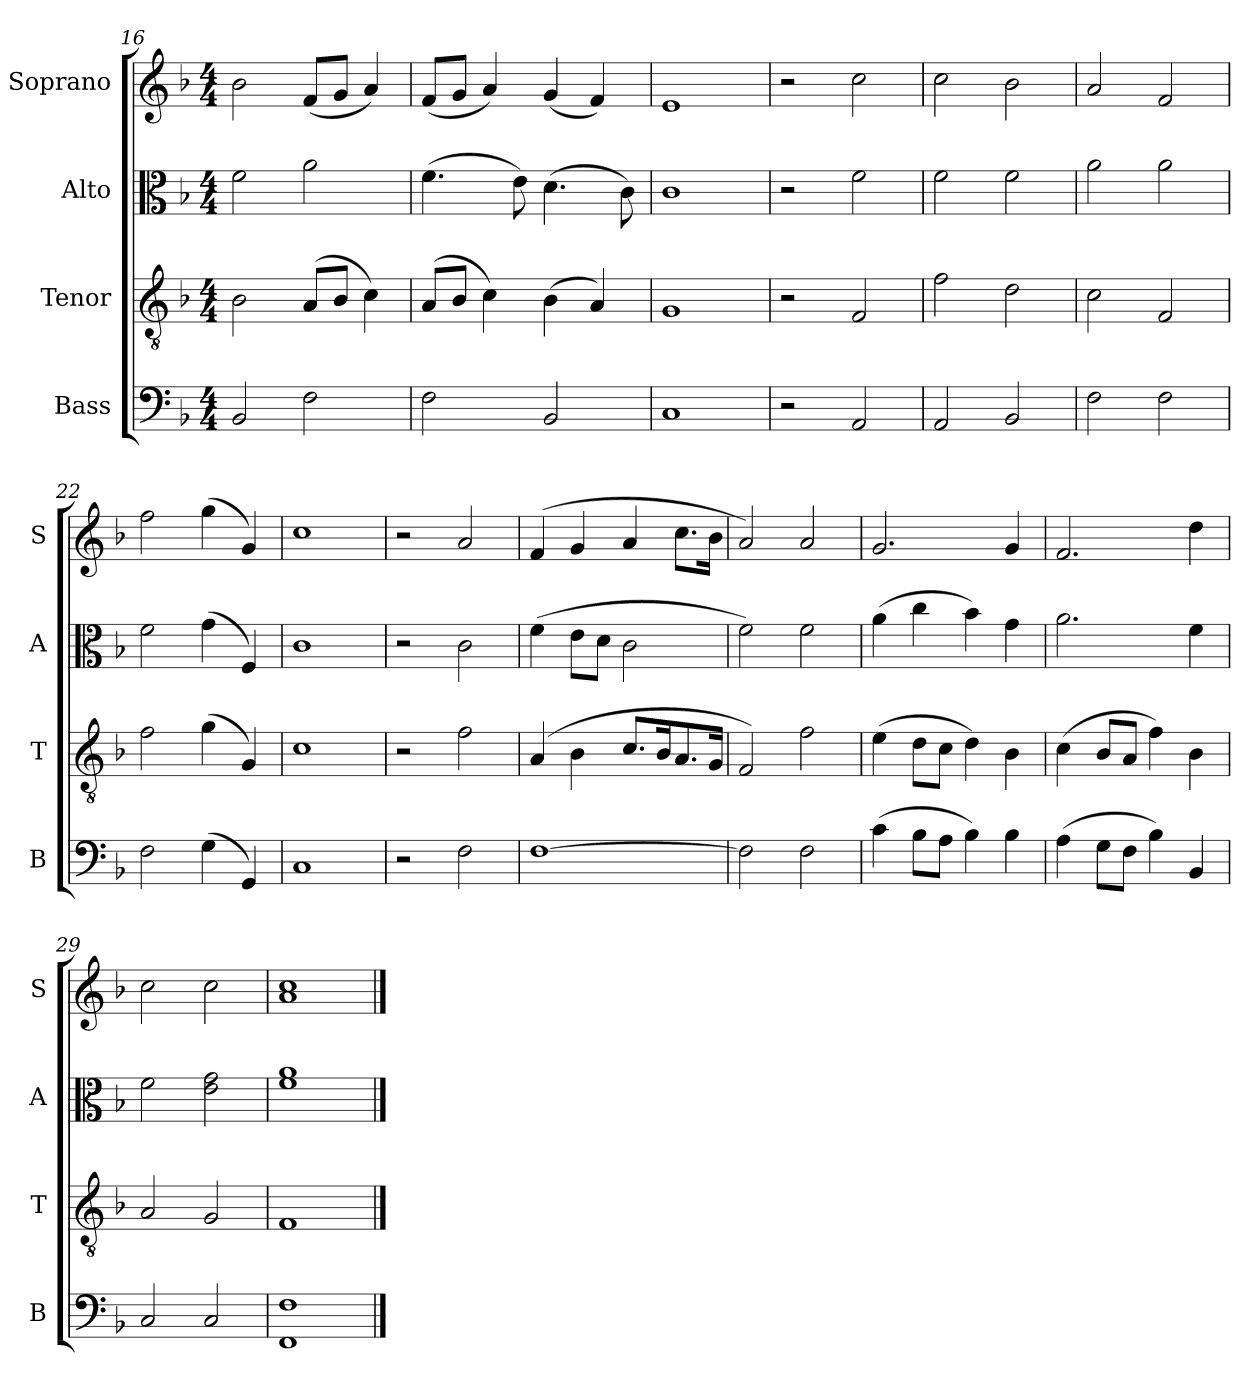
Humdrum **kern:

**kern	**kern	**kern	**kern
*part4	*part3	*part2	*part1
*staff4	*staff3	*staff2	*staff1
*I"Bass	*I"Tenor	*I"Alto	*I"Soprano
*I'B	*I'T	*I'A	*I'S
*clefF4	*clefGv2	*clefC3	*clefG2
*k[b-]	*k[b-]	*k[b-]	*k[b-]
*F:	*F:	*F:	*F:
*M4/4	*M4/4	*M4/4	*M4/4
=16	=16	=16	=16
2BB-/	2B-\	2f\	2b-\
2F\	(8A/L	2a\	(8f/L
.	8B-/J	.	8g/J
.	4c\)	.	4a/)
=17	=17	=17	=17
2F\	(8A/L	(4.f\	(8f/L
.	8B-/J	.	8g/J
.	4c\)	.	4a/)
.	.	8e\)	.
2BB-/	(4B-\	(4.d\	(4g/
.	4A/)	.	4f/)
.	.	8c\)	.
=18	=18	=18	=18
1C	1G	1c	1e
=19	=19	=19	=19
2r	2r	2r	2r
2AA/	2F/	2f\	2cc\
=20	=20	=20	=20
2AA/	2f\	2f\	2cc\
2BB-/	2d\	2f\	2b-\
=21	=21	=21	=21
2F\	2c\	2a\	2a/
2F\	2F/	2a\	2f/
=22	=22	=22	=22
2F\	2f\	2f\	2ff\
(4G\	(4g\	(4g\	(4gg\
4GG/)	4G/)	4F/)	4g/)
=23	=23	=23	=23
1C	1c	1c	1cc
!!LO:LB:g=z
=24	=24	=24	=24
2r	2r	2r	2r
2F\	2f\	2c\	2a/
=25	=25	=25	=25
[1F	(4A/	(4f\	(4f/
.	4B-\	8e\L	4g/
.	.	8d\J	.
.	8.c/L	2c\	4a/
.	16B-/K	.	.
.	8.A/	.	8.cc\L
.	16G/Jk	.	16b-\Jk
=26	=26	=26	=26
2F\]	2F/)	2f\)	2a/)
2F\	2f\	2f\	2a/
=27	=27	=27	=27
(4c\	(4e\	(4a\	2.g/
8B-\L	8d\L	4cc\	.
8A\J	8c\J	.	.
4B-\)	4d\)	4b-\)	.
4B-\	4B-\	4g\	4g/
=28	=28	=28	=28
(4A\	(4c\	2.a\	2.f/
8G\L	8B-/L	.	.
8F\J	8A/J	.	.
4B-\)	4f\)	.	.
4BB-/	4B-\	4f\	4dd\
=29	=29	=29	=29
2C/	2A/	2f\	2cc\
2C/	2G/	2e\ 2g\	2cc\
=30	=30	=30	=30
1FF 1F	1F	1f 1a	1a 1cc
==	==	==	==
*-	*-	*-	*-
